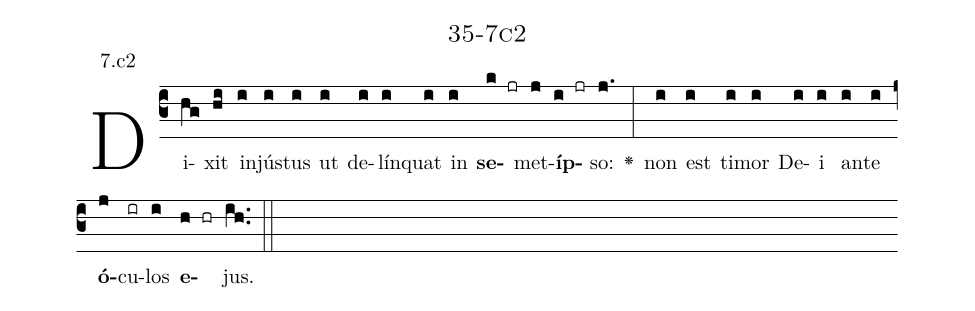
name: 35-7c2;
annotation: 7.c2;
%%
(c3)Di(hg)xit(hi) in(i)jús(i)tus(i) ut(i) de(i)lín(i)quat(i) in(i) <b>se</b>(k jr)met(j)<b>íp</b>(i jr)so:(j.) <v>\greheightstar</v>(:) non(i) est(i) ti(i)mor(i) De(i)i(i) an(i)te(i) <b>ó</b>(j)cu(ir)los(i) <b>e</b>(h hr)jus.(ih..) (::)


%E(i) u(i) o(j) u(i) a(h) e.(ih..) (::)
